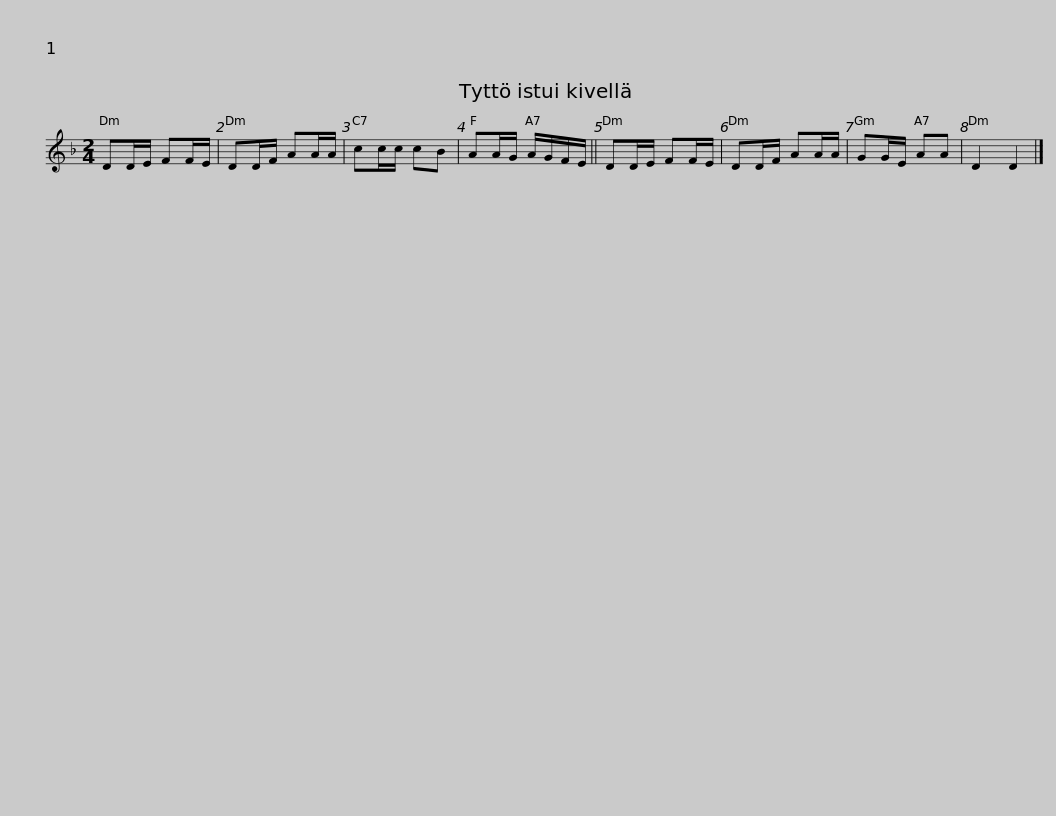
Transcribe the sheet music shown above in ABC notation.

X:1
L:1/8
M:2/4
I:linebreak $
K:Dmin
V:1 treble
V:1
 DD/E/ FF/E/ | DD/F/ AA/A/ | cc/c/ cB | AA/G/ A/G/F/E/ || DD/E/ FF/E/ | %5
 DD/F/ AA/A/ | GG/E/ AA | D2 D2 |] %8
